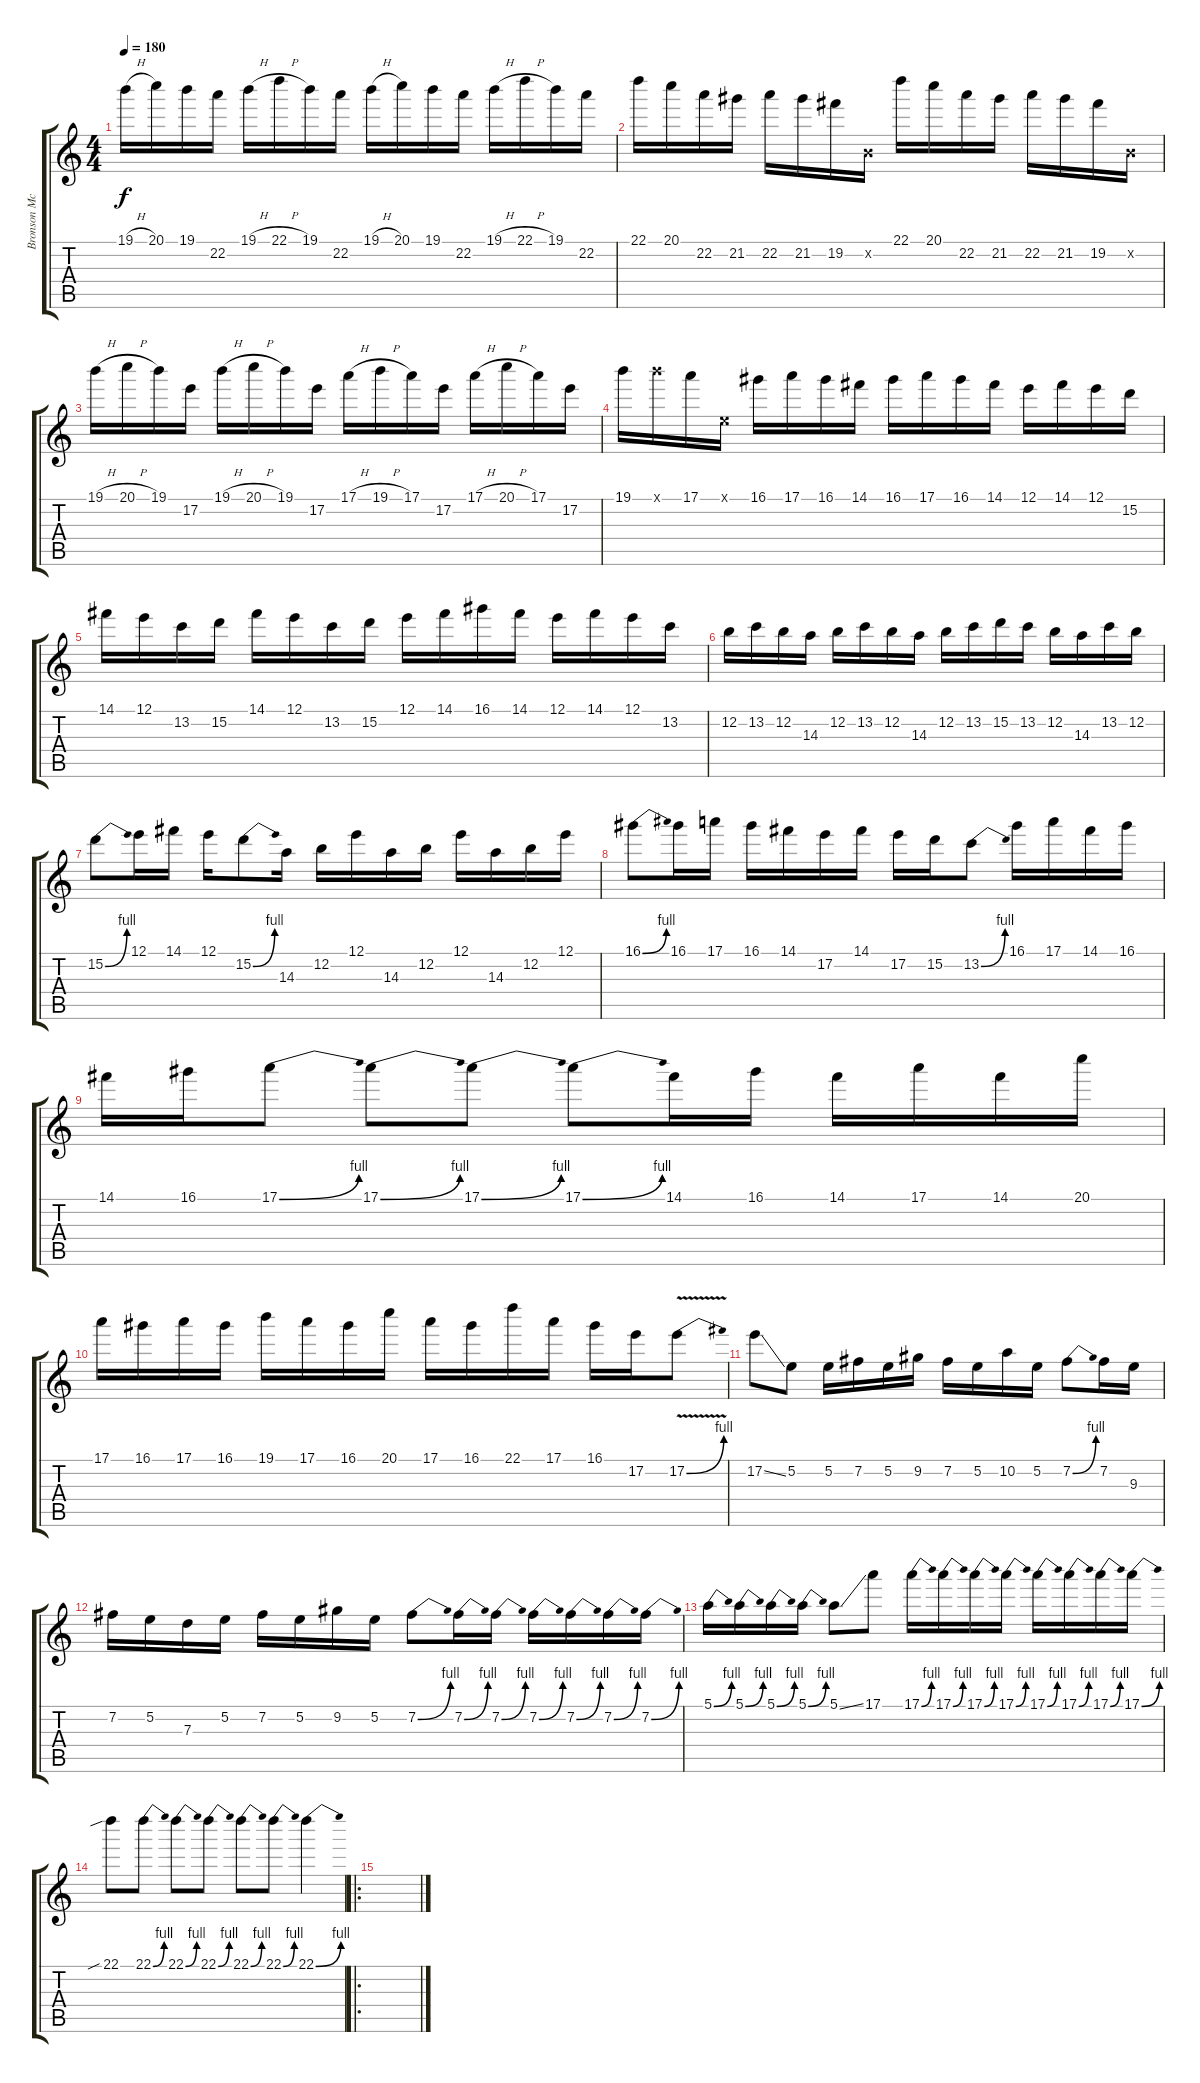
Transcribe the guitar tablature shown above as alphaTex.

\track ("Bronson McDowall (Lead Overdub)" "Bronson Mc") {instrument distortionguitar}
\staff {score tabs}
\tuning (E4 B3 G3 D3 A2 E2) {hide}
\ts (4 4)
\tempo 180
\clef g2
\ks c
19.1{h}.16{dy f} 20.1.16 19.1.16 22.2.16 19.1{h}.16 22.1{h}.16 19.1.16 22.2.16 19.1{h}.16 20.1.16 19.1.16 22.2.16 19.1{h}.16 22.1{h}.16 19.1.16 22.2.16 |
22.1.16 20.1.16 22.2.16 21.2.16 22.2.16 21.2.16 19.2.16 0.2{x}.16 22.1.16 20.1.16 22.2.16 21.2.16 22.2.16 21.2.16 19.2.16 0.2{x}.16 |
19.1{h}.16 20.1{h}.16 19.1.16 17.2.16 19.1{h}.16 20.1{h}.16 19.1.16 17.2.16 17.1{h}.16 19.1{h}.16 17.1.16 17.2.16 17.1{h}.16 20.1{h}.16 17.1.16 17.2.16 |
19.1.16 19.1{x}.16 17.1.16 0.1{x}.16 16.1.16 17.1.16 16.1.16 14.1.16 16.1.16 17.1.16 16.1.16 14.1.16 12.1.16 14.1.16 12.1.16 15.2.16 |
14.1.16 12.1.16 13.2.16 15.2.16 14.1.16 12.1.16 13.2.16 15.2.16 12.1.16 14.1.16 16.1.16 14.1.16 12.1.16 14.1.16 12.1.16 13.2.16 |
12.2.16 13.2.16 12.2.16 14.3.16 12.2.16 13.2.16 12.2.16 14.3.16 12.2.16 13.2.16 15.2.16 13.2.16 12.2.16 14.3.16 13.2.16 12.2.16 |
15.2{be (bend 0 0 60 4)}.8 12.1.16 14.1.16 12.1.16 15.2{be (bend 0 0 60 4)}.8 14.3.16 12.2.16 12.1.16 14.3.16 12.2.16 12.1.16 14.3.16 12.2.16 12.1.16 |
16.1{be (bend 0 0 60 4)}.8 16.1.16 17.1.16 16.1.16 14.1.16 17.2.16 14.1.16 17.2.16 15.2.16 13.2{be (bend 0 0 60 4)}.8 16.1.16 17.1.16 14.1.16 16.1.16 |
14.1.16 16.1.16 17.1{be (bend 0 0 60 4)}.8 17.1{be (bend 0 0 60 4)}.8 17.1{be (bend 0 0 60 4)}.8 17.1{be (bend 0 0 60 4)}.8 14.1.16 16.1.16 14.1.16 17.1.16 14.1.16 20.1.16 |
17.1.16 16.1.16 17.1.16 16.1.16 19.1.16 17.1.16 16.1.16 20.1.16 17.1.16 16.1.16 22.1.16 17.1.16 16.1.16 17.2.16 17.2{be (bend 0 0 60 4) v}.8 |
17.2{ss}.8 5.2.8 5.2.16 7.2.16 5.2.16 9.2.16 7.2.16 5.2.16 10.2.16 5.2.16 7.2{be (bend 0 0 60 4)}.8 7.2.16 9.3.16 |
7.2.16 5.2.16 7.3.16 5.2.16 7.2.16 5.2.16 9.2.16 5.2.16 7.2{be (bend 0 0 60 4)}.8 7.2{be (bend 0 0 60 4)}.16 7.2{be (bend 0 0 60 4)}.16 7.2{be (bend 0 0 60 4)}.16 7.2{be (bend 0 0 60 4)}.16 7.2{be (bend 0 0 60 4)}.16 7.2{be (bend 0 0 60 4)}.16 |
5.1{be (bend 0 0 60 4)}.16 5.1{be (bend 0 0 60 4)}.16 5.1{be (bend 0 0 60 4)}.16 5.1{be (bend 0 0 60 4)}.16 5.1{ss}.8 17.1.8 17.1{be (bend 0 0 60 4)}.16 17.1{be (bend 0 0 60 4)}.16 17.1{be (bend 0 0 60 4)}.16 17.1{be (bend 0 0 60 4)}.16 17.1{be (bend 0 0 60 4)}.16 17.1{be (bend 0 0 60 4)}.16 17.1{be (bend 0 0 60 4)}.16 17.1{be (bend 0 0 60 4)}.16 |
22.1{sib}.8 22.1{be (bend 0 0 60 4)}.8 22.1{be (bend 0 0 60 4)}.8 22.1{be (bend 0 0 60 4)}.8 22.1{be (bend 0 0 60 4)}.8 22.1{be (bend 0 0 60 4)}.8 22.1{be (bend 0 0 60 4)}.4 |
\ro
